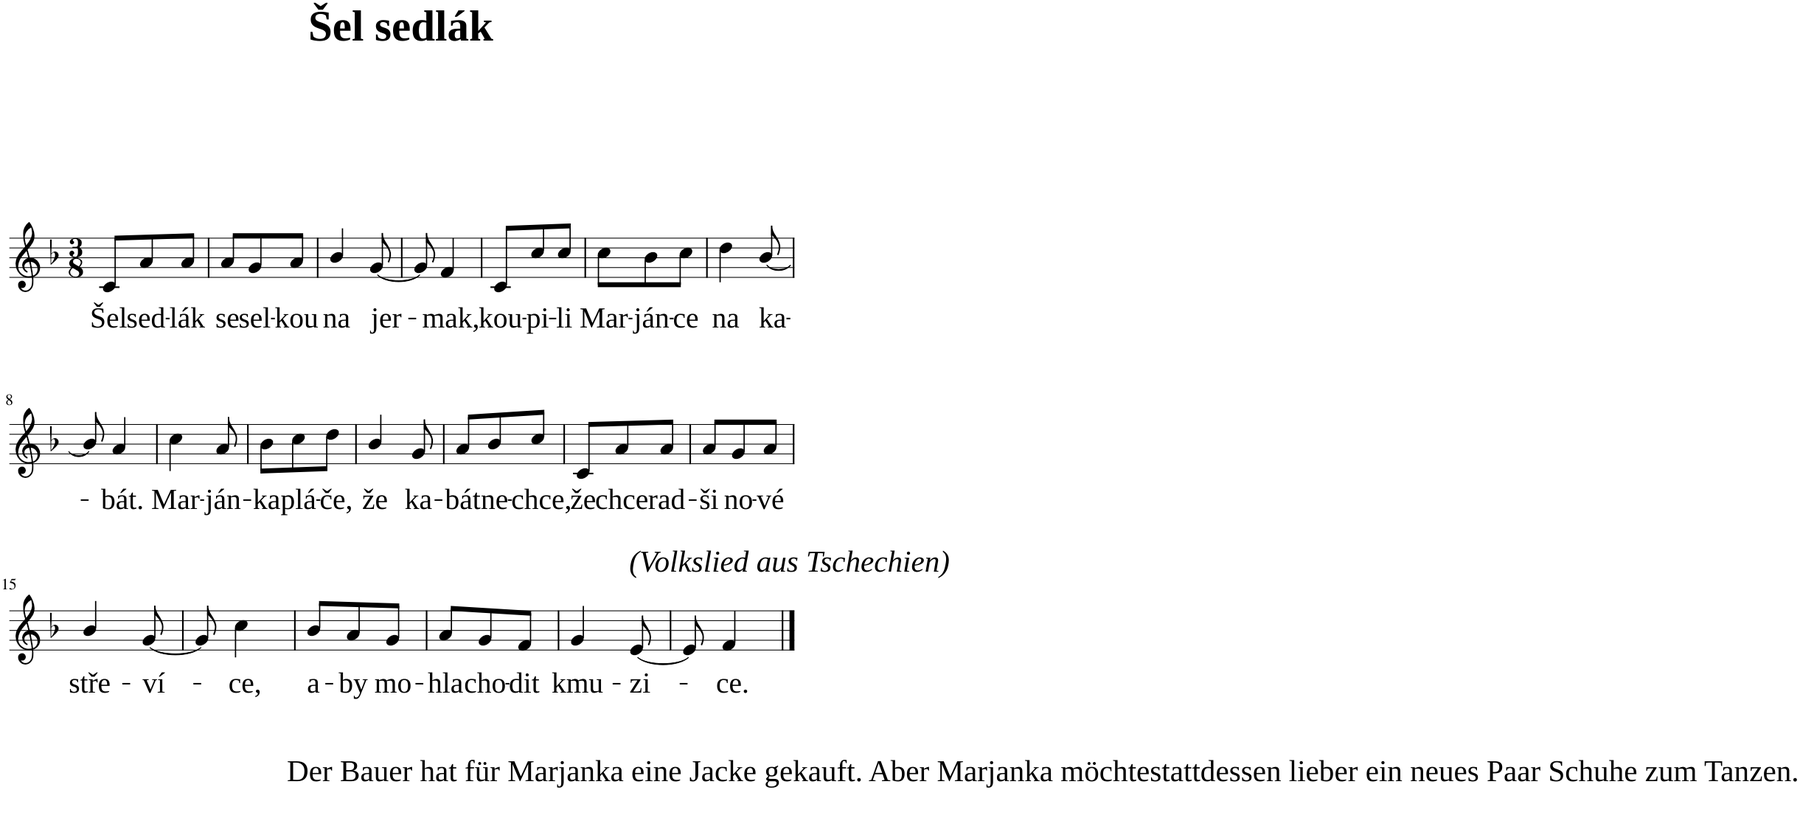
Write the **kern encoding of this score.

**kern	**text
*part1	*part1
*staff1	*staff1
*I"P1	*
*clefG2	*
*k[b-]	*
*F:	*
*M3/8	*
=1	=1
!	!LO:LY:b
8c/L	Šel
!	!LO:LY:b
8a/	sed-
!	!LO:LY:b
8a/J	-lák
=2	=2
!	!LO:LY:b
8a/L	se
!	!LO:LY:b
8g/	sel-
!	!LO:LY:b
8a/J	-kou
=3	=3
!	!LO:LY:b
4b-/	na
!	!LO:LY:b
[8g/	jer-
=4	=4
8g/]	.
!	!LO:LY:b
4f/	-mak,
=5	=5
!	!LO:LY:b
8c/L	kou-
!	!LO:LY:b
8cc/	-pi-
!	!LO:LY:b
8cc/J	-li
=6	=6
!	!LO:LY:b
8cc\L	Mar-
!	!LO:LY:b
8b-\	-ján-
!	!LO:LY:b
8cc\J	-ce
=7	=7
!	!LO:LY:b
4dd\	na
!	!LO:LY:b
[8b-/	ka-
!!LO:LB:g=z
=8	=8
8b-/]	.
!	!LO:LY:b
4a/	-bát.
=9	=9
!	!LO:LY:b
4cc\	Mar-
!	!LO:LY:b
8a/	-ján-
=10	=10
!	!LO:LY:b
8b-\L	-ka
!	!LO:LY:b
8cc\	plá-
!	!LO:LY:b
8dd\J	-če,
=11	=11
!	!LO:LY:b
4b-/	že
!	!LO:LY:b
8g/	ka-
=12	=12
!	!LO:LY:b
8a/L	-bát
!	!LO:LY:b
8b-/	ne-
!	!LO:LY:b
8cc/J	-chce,
=13	=13
!	!LO:LY:b
8c/L	že
!	!LO:LY:b
8a/	chce
!	!LO:LY:b
8a/J	rad-
=14	=14
!	!LO:LY:b
8a/L	-ši
!	!LO:LY:b
8g/	no-
!	!LO:LY:b
8a/J	-vé
!!LO:LB:g=z
=15	=15
!	!LO:LY:b
4b-/	stře-
!	!LO:LY:b
[8g/	-ví-
=16	=16
8g/]	.
!	!LO:LY:b
4cc\	-ce,
=17	=17
!LO:TX:b:t=Der Bauer hat für Marjanka eine Jacke gekauft. Aber Marjanka möchtestattdessen lieber ein neues Paar Schuhe zum Tanzen.	!
!	!LO:LY:b
8b-/L	a-
!	!LO:LY:b
8a/	-by
!	!LO:LY:b
8g/J	mo-
=18	=18
!	!LO:LY:b
8a/L	-hla
!	!LO:LY:b
8g/	cho-
!	!LO:LY:b
8f/J	-dit
=19	=19
!	!LO:LY:b
4g/	kmu-
!LO:TX:a:i:t=(Volkslied aus Tschechien)	!
!	!LO:LY:b
[8e/	-zi-
=20	=20
8e/]	.
!	!LO:LY:b
4f/	-ce.
==	==
*-	*-
